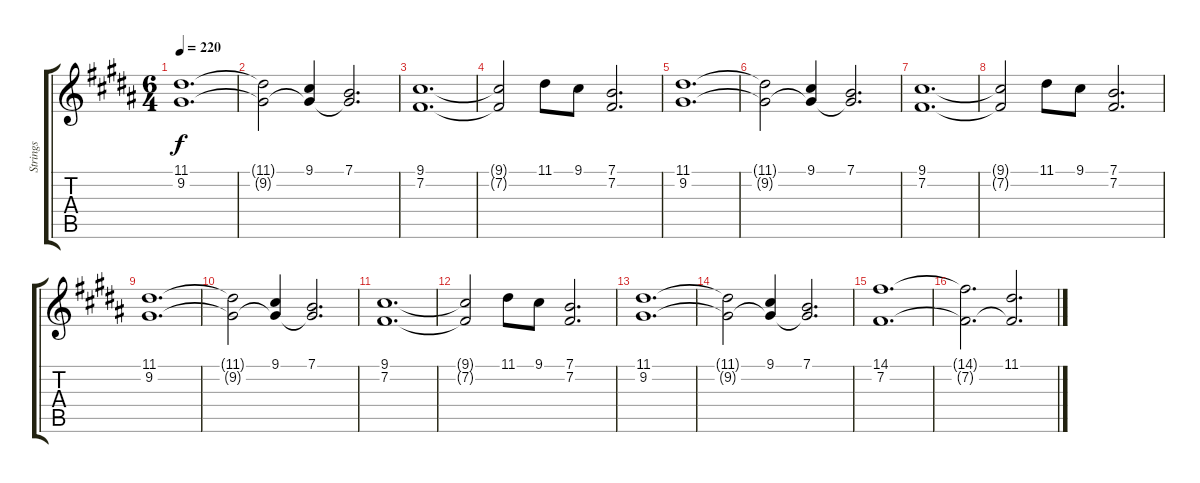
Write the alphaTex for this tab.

\track ("Strings" "Strings") {instrument stringensemble1}
\staff {score tabs}
\tuning (E4 B3 G3 D3 A2 E2) {hide}
\ts (6 4)
\tempo 220
\clef g2
\ks g#minor
(11.1 9.2).1{d dy f} |
(11.1{t} 9.2{t}).2 (9.1 9.2{t}).4 (7.1 9.2{t}).2{d} |
(9.1 7.2).1{d} |
(9.1{t} 7.2{t}).2 11.1.8 9.1.8 (7.1 7.2).2{d} |
(11.1 9.2).1{d} |
(11.1{t} 9.2{t}).2 (9.1 9.2{t}).4 (7.1 9.2{t}).2{d} |
(9.1 7.2).1{d} |
(9.1{t} 7.2{t}).2 11.1.8 9.1.8 (7.1 7.2).2{d} |
(11.1 9.2).1{d} |
(11.1{t} 9.2{t}).2 (9.1 9.2{t}).4 (7.1 9.2{t}).2{d} |
(9.1 7.2).1{d} |
(9.1{t} 7.2{t}).2 11.1.8 9.1.8 (7.1 7.2).2{d} |
(11.1 9.2).1{d} |
(11.1{t} 9.2{t}).2 (9.1 9.2{t}).4 (7.1 9.2{t}).2{d} |
(14.1 7.2).1{d} |
(14.1{t} 7.2{t}).2{d} (11.1 7.2{t}).2{d}
